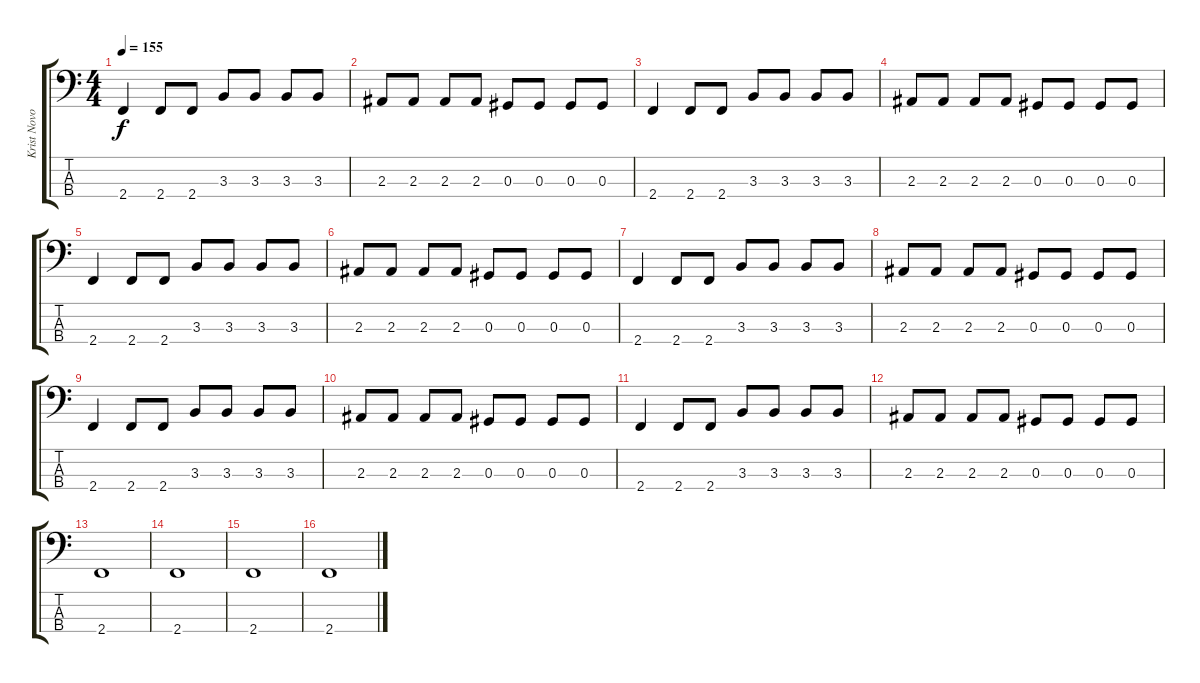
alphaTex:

\track ("Krist Novoselic" "Krist Novo") {instrument slapbass1}
\staff {score tabs}
\tuning (Gb2 Db2 Ab1 Eb1) {hide}
\ts (4 4)
\tempo 155
\clef f4
\ks c
2.4.4{dy f} 2.4.8 2.4.8 3.3.8 3.3.8 3.3.8 3.3.8 |
2.3.8 2.3.8 2.3.8 2.3.8 0.3.8 0.3.8 0.3.8 0.3.8 |
2.4.4 2.4.8 2.4.8 3.3.8 3.3.8 3.3.8 3.3.8 |
2.3.8 2.3.8 2.3.8 2.3.8 0.3.8 0.3.8 0.3.8 0.3.8 |
2.4.4 2.4.8 2.4.8 3.3.8 3.3.8 3.3.8 3.3.8 |
2.3.8 2.3.8 2.3.8 2.3.8 0.3.8 0.3.8 0.3.8 0.3.8 |
2.4.4 2.4.8 2.4.8 3.3.8 3.3.8 3.3.8 3.3.8 |
2.3.8 2.3.8 2.3.8 2.3.8 0.3.8 0.3.8 0.3.8 0.3.8 |
2.4.4 2.4.8 2.4.8 3.3.8 3.3.8 3.3.8 3.3.8 |
2.3.8 2.3.8 2.3.8 2.3.8 0.3.8 0.3.8 0.3.8 0.3.8 |
2.4.4 2.4.8 2.4.8 3.3.8 3.3.8 3.3.8 3.3.8 |
2.3.8 2.3.8 2.3.8 2.3.8 0.3.8 0.3.8 0.3.8 0.3.8 |
2.4.1 |
2.4.1 |
2.4.1 |
2.4.1
